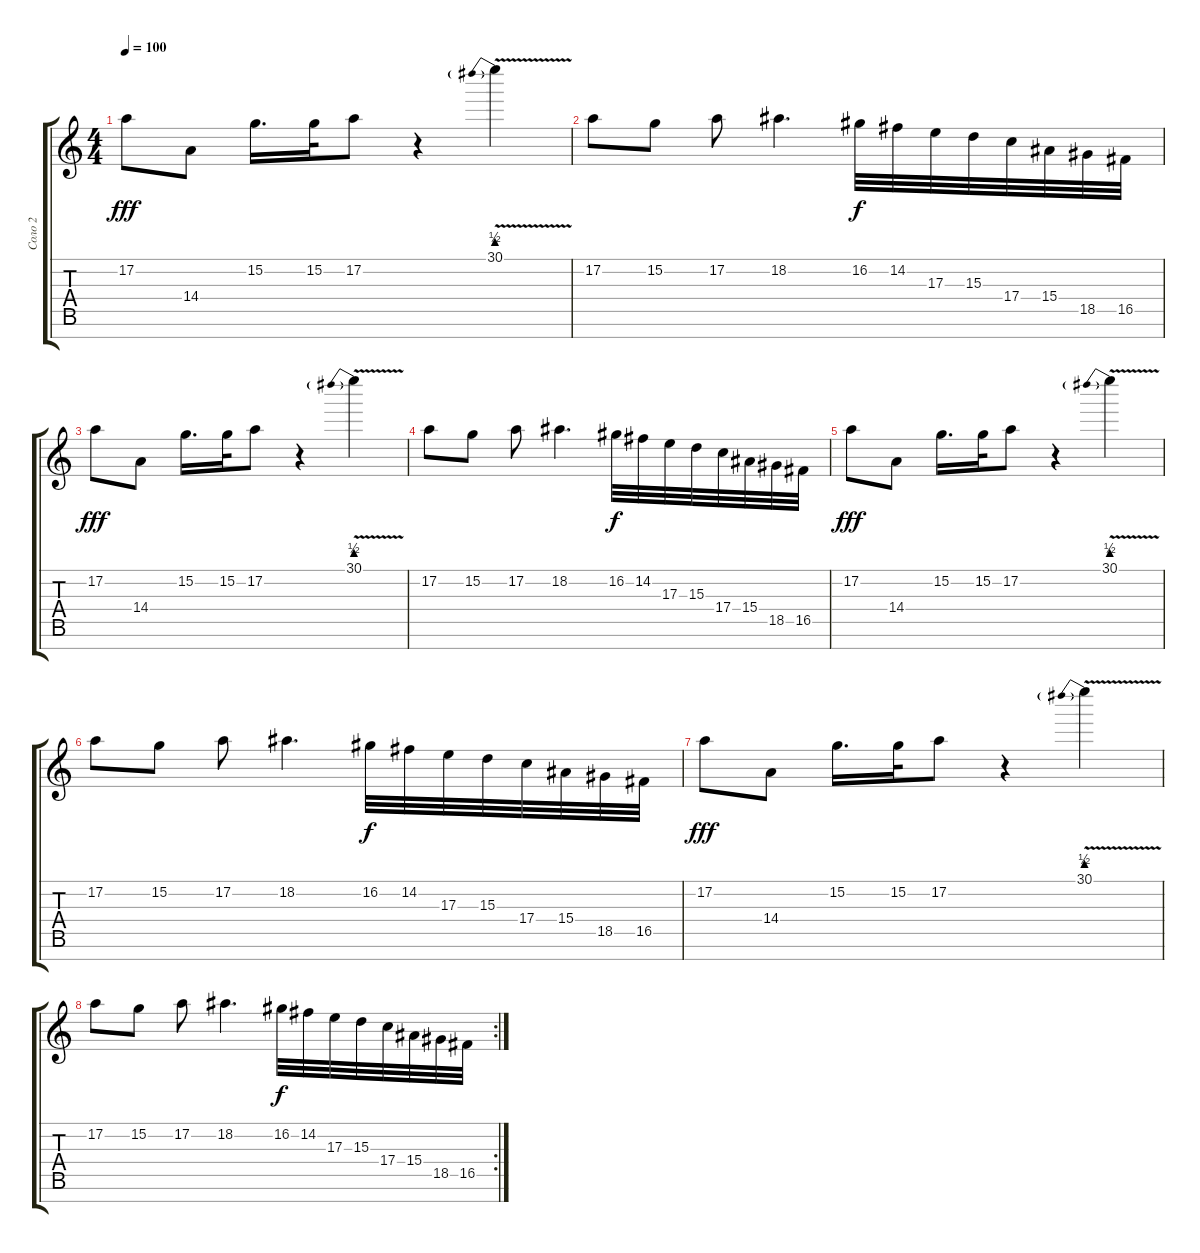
\track ("Соло 2" "Соло 2") {instrument lead1square}
\staff {score tabs}
\tuning (A4 E4 B3 G3 D3 A2 E2) {hide}
\ts (4 4)
\tempo 100
\clef g2
\ks c
17.2.8{dy fff} 14.4.8 15.2.16{d} 15.2.32 17.2.8 r.4 30.1{be (prebend 0 2 60 2) v}.4 |
17.2.8 15.2.8 17.2.8 18.2.4{d} 16.2.32{dy f} 14.2.32 17.3.32 15.3.32 17.4.32 15.4.32 18.5.32 16.5.32 |
17.2.8{dy fff} 14.4.8 15.2.16{d} 15.2.32 17.2.8 r.4 30.1{be (prebend 0 2 60 2) v}.4 |
17.2.8 15.2.8 17.2.8 18.2.4{d} 16.2.32{dy f} 14.2.32 17.3.32 15.3.32 17.4.32 15.4.32 18.5.32 16.5.32 |
17.2.8{dy fff} 14.4.8 15.2.16{d} 15.2.32 17.2.8 r.4 30.1{be (prebend 0 2 60 2) v}.4 |
17.2.8 15.2.8 17.2.8 18.2.4{d} 16.2.32{dy f} 14.2.32 17.3.32 15.3.32 17.4.32 15.4.32 18.5.32 16.5.32 |
17.2.8{dy fff} 14.4.8 15.2.16{d} 15.2.32 17.2.8 r.4 30.1{be (prebend 0 2 60 2) v}.4 |
\rc 2
17.2.8 15.2.8 17.2.8 18.2.4{d} 16.2.32{dy f} 14.2.32 17.3.32 15.3.32 17.4.32 15.4.32 18.5.32 16.5.32
